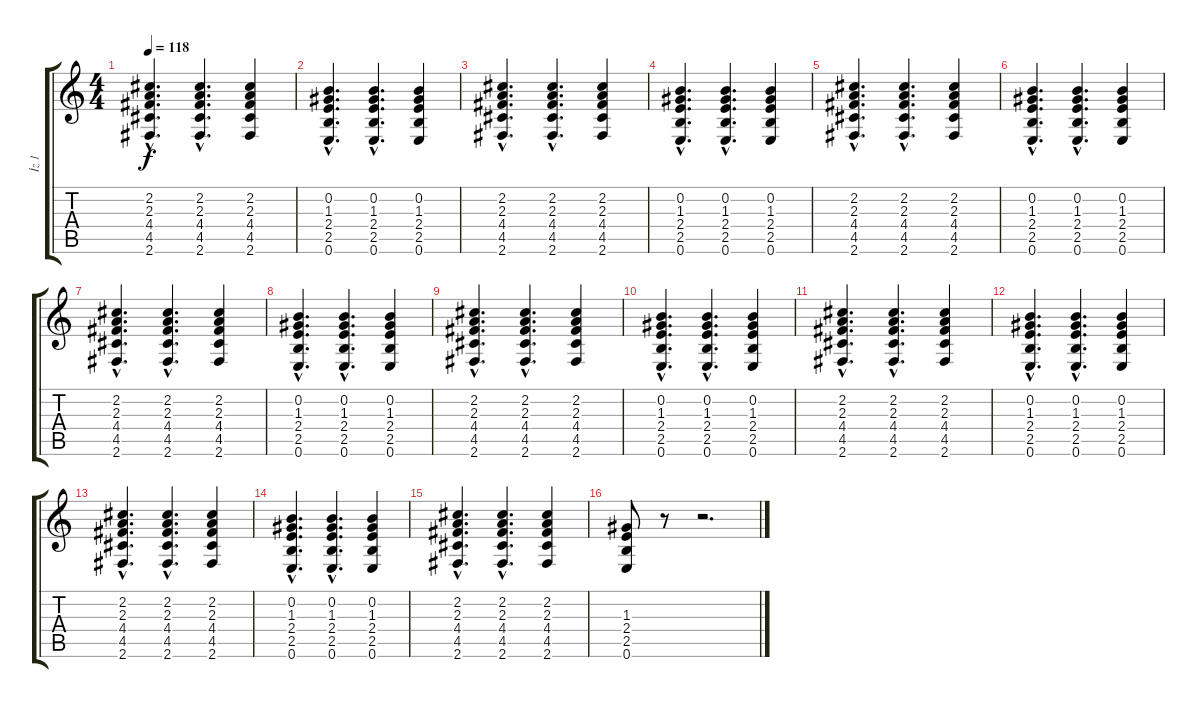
\track ("İz 1" "İz 1") {instrument distortionguitar}
\staff {score tabs}
\tuning (E4 B3 G3 D3 A2 E2) {hide}
\ts (4 4)
\tempo 118
\clef g2
\ks c
(2.2{hac} 2.3{hac} 4.4{hac} 4.5{hac} 2.6{hac}).4{d dy f} (2.2{hac} 2.3{hac} 4.4{hac} 4.5{hac} 2.6{hac}).4{d} (2.2 2.3 4.4 4.5 2.6).4 |
(0.2{hac} 1.3{hac} 2.4{hac} 2.5{hac} 0.6{hac}).4{d} (0.2{hac} 1.3{hac} 2.4{hac} 2.5{hac} 0.6{hac}).4{d} (0.2 1.3 2.4 2.5 0.6).4 |
(2.2{hac} 2.3{hac} 4.4{hac} 4.5{hac} 2.6{hac}).4{d} (2.2{hac} 2.3{hac} 4.4{hac} 4.5{hac} 2.6{hac}).4{d} (2.2 2.3 4.4 4.5 2.6).4 |
(0.2{hac} 1.3{hac} 2.4{hac} 2.5{hac} 0.6{hac}).4{d} (0.2{hac} 1.3{hac} 2.4{hac} 2.5{hac} 0.6{hac}).4{d} (0.2 1.3 2.4 2.5 0.6).4 |
(2.2{hac} 2.3{hac} 4.4{hac} 4.5{hac} 2.6{hac}).4{d} (2.2{hac} 2.3{hac} 4.4{hac} 4.5{hac} 2.6{hac}).4{d} (2.2 2.3 4.4 4.5 2.6).4 |
(0.2{hac} 1.3{hac} 2.4{hac} 2.5{hac} 0.6{hac}).4{d} (0.2{hac} 1.3{hac} 2.4{hac} 2.5{hac} 0.6{hac}).4{d} (0.2 1.3 2.4 2.5 0.6).4 |
(2.2{hac} 2.3{hac} 4.4{hac} 4.5{hac} 2.6{hac}).4{d} (2.2{hac} 2.3{hac} 4.4{hac} 4.5{hac} 2.6{hac}).4{d} (2.2 2.3 4.4 4.5 2.6).4 |
(0.2{hac} 1.3{hac} 2.4{hac} 2.5{hac} 0.6{hac}).4{d} (0.2{hac} 1.3{hac} 2.4{hac} 2.5{hac} 0.6{hac}).4{d} (0.2 1.3 2.4 2.5 0.6).4 |
(2.2{hac} 2.3{hac} 4.4{hac} 4.5{hac} 2.6{hac}).4{d} (2.2{hac} 2.3{hac} 4.4{hac} 4.5{hac} 2.6{hac}).4{d} (2.2 2.3 4.4 4.5 2.6).4 |
(0.2{hac} 1.3{hac} 2.4{hac} 2.5{hac} 0.6{hac}).4{d} (0.2{hac} 1.3{hac} 2.4{hac} 2.5{hac} 0.6{hac}).4{d} (0.2 1.3 2.4 2.5 0.6).4 |
(2.2{hac} 2.3{hac} 4.4{hac} 4.5{hac} 2.6{hac}).4{d} (2.2{hac} 2.3{hac} 4.4{hac} 4.5{hac} 2.6{hac}).4{d} (2.2 2.3 4.4 4.5 2.6).4 |
(0.2{hac} 1.3{hac} 2.4{hac} 2.5{hac} 0.6{hac}).4{d} (0.2{hac} 1.3{hac} 2.4{hac} 2.5{hac} 0.6{hac}).4{d} (0.2 1.3 2.4 2.5 0.6).4 |
(2.2{hac} 2.3{hac} 4.4{hac} 4.5{hac} 2.6{hac}).4{d} (2.2{hac} 2.3{hac} 4.4{hac} 4.5{hac} 2.6{hac}).4{d} (2.2 2.3 4.4 4.5 2.6).4 |
(0.2{hac} 1.3{hac} 2.4{hac} 2.5{hac} 0.6{hac}).4{d} (0.2{hac} 1.3{hac} 2.4{hac} 2.5{hac} 0.6{hac}).4{d} (0.2 1.3 2.4 2.5 0.6).4 |
(2.2{hac} 2.3{hac} 4.4{hac} 4.5{hac} 2.6{hac}).4{d} (2.2{hac} 2.3{hac} 4.4{hac} 4.5{hac} 2.6{hac}).4{d} (2.2 2.3 4.4 4.5 2.6).4 |
(1.3 2.4 2.5 0.6).8 r.8 r.2{d}
